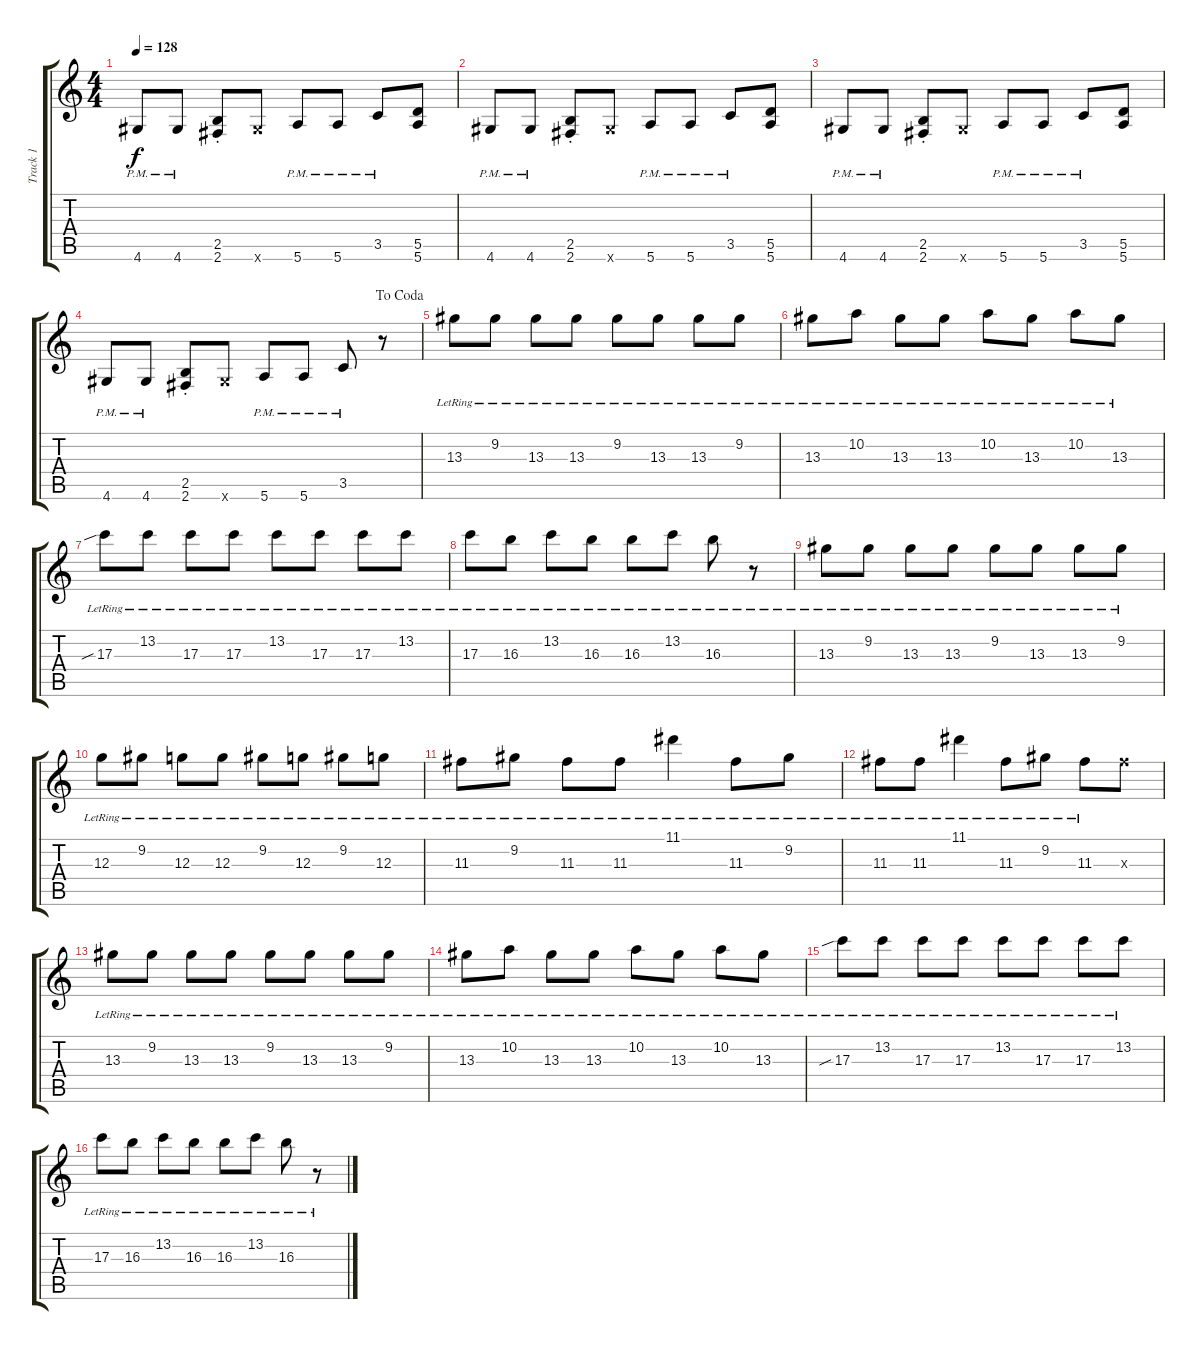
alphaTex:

\track ("Track 1" "Track 1") {instrument overdrivenguitar}
\staff {score tabs}
\tuning (E4 B3 G3 D3 A2 E2) {hide}
\ts (4 4)
\tempo 128
\clef g2
\ks c
4.6{pm}.8{dy f} 4.6{pm}.8 (2.5{st} 2.6{st}).8 4.6{x}.8 5.6{pm}.8 5.6{pm}.8 3.5{pm}.8 (5.5 5.6).8 |
4.6{pm}.8 4.6{pm}.8 (2.5{st} 2.6{st}).8 4.6{x}.8 5.6{pm}.8 5.6{pm}.8 3.5{pm}.8 (5.5 5.6).8 |
4.6{pm}.8 4.6{pm}.8 (2.5{st} 2.6{st}).8 4.6{x}.8 5.6{pm}.8 5.6{pm}.8 3.5{pm}.8 (5.5 5.6).8 |
\jump dacoda
4.6{pm}.8 4.6{pm}.8 (2.5{st} 2.6{st}).8 4.6{x}.8 5.6{pm}.8 5.6{pm}.8 3.5{pm}.8 r.8 |
13.3{lr}.8 9.2{lr}.8 13.3{lr}.8 13.3{lr}.8 9.2{lr}.8 13.3{lr}.8 13.3{lr}.8 9.2{lr}.8 |
13.3{lr}.8 10.2{lr}.8 13.3{lr}.8 13.3{lr}.8 10.2{lr}.8 13.3{lr}.8 10.2{lr}.8 13.3{lr}.8 |
17.3{sib lr}.8 13.2{lr}.8 17.3{lr}.8 17.3{lr}.8 13.2{lr}.8 17.3{lr}.8 17.3{lr}.8 13.2{lr}.8 |
17.3{lr}.8 16.3{lr}.8 13.2{lr}.8 16.3{lr}.8 16.3{lr}.8 13.2{lr}.8 16.3{lr}.8 r.8 |
13.3{lr}.8 9.2{lr}.8 13.3{lr}.8 13.3{lr}.8 9.2{lr}.8 13.3{lr}.8 13.3{lr}.8 9.2{lr}.8 |
12.3{lr}.8 9.2{lr}.8 12.3{lr}.8 12.3{lr}.8 9.2{lr}.8 12.3{lr}.8 9.2{lr}.8 12.3{lr}.8 |
11.3{lr}.8 9.2{lr}.8 11.3{lr}.8 11.3{lr}.8 11.1{lr}.4 11.3{lr}.8 9.2{lr}.8 |
11.3{lr}.8 11.3{lr}.8 11.1{lr}.4 11.3{lr}.8 9.2{lr}.8 11.3{lr}.8 11.3{x}.8 |
13.3{lr}.8 9.2{lr}.8 13.3{lr}.8 13.3{lr}.8 9.2{lr}.8 13.3{lr}.8 13.3{lr}.8 9.2{lr}.8 |
13.3{lr}.8 10.2{lr}.8 13.3{lr}.8 13.3{lr}.8 10.2{lr}.8 13.3{lr}.8 10.2{lr}.8 13.3{lr}.8 |
17.3{sib lr}.8 13.2{lr}.8 17.3{lr}.8 17.3{lr}.8 13.2{lr}.8 17.3{lr}.8 17.3{lr}.8 13.2{lr}.8 |
17.3{lr}.8 16.3{lr}.8 13.2{lr}.8 16.3{lr}.8 16.3{lr}.8 13.2{lr}.8 16.3{lr}.8 r.8
